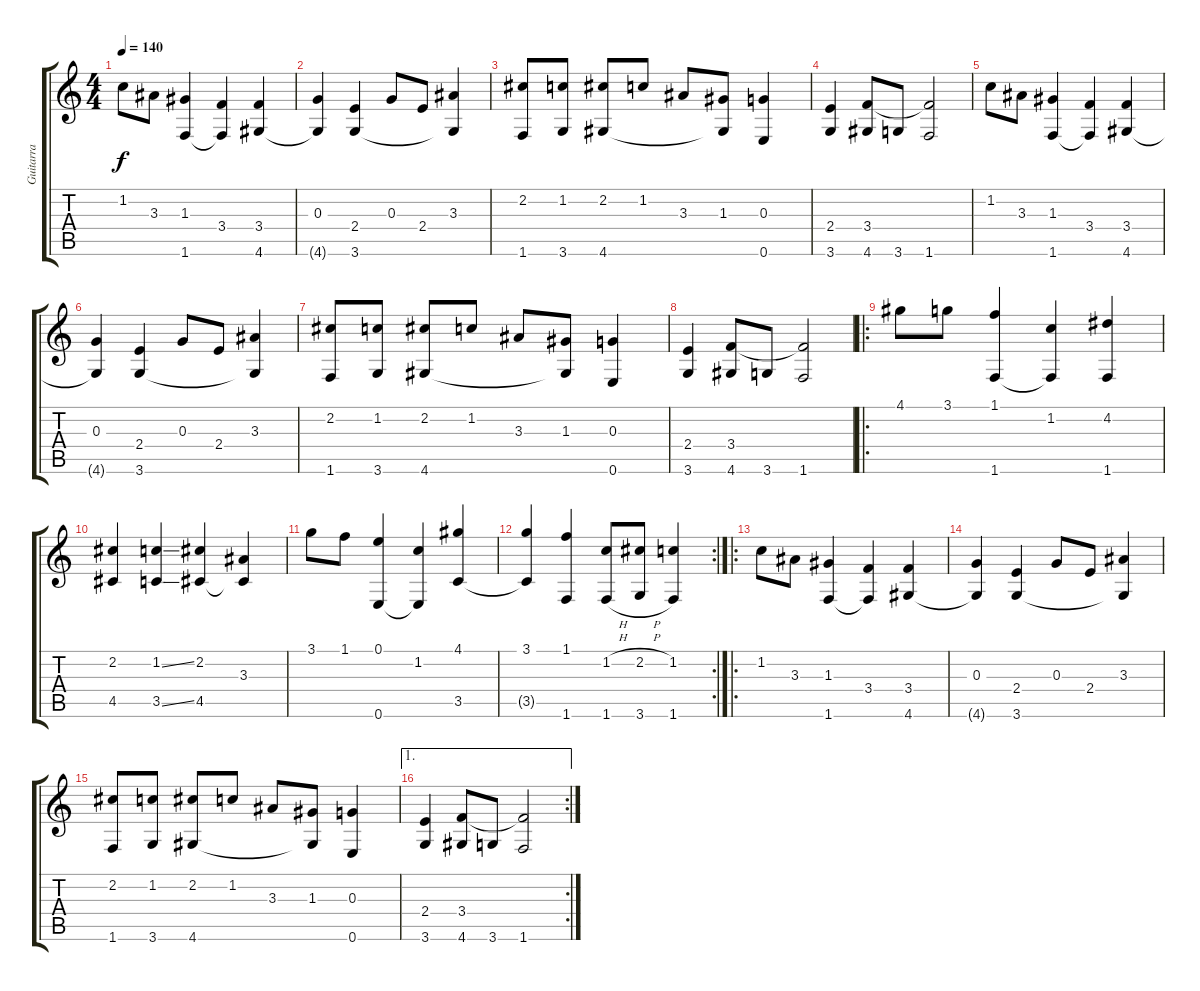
\track ("Guitarra" "Guitarra") {instrument acousticguitarnylon}
\staff {score tabs}
\tuning (E4 B3 G3 D3 A2 E2) {hide}
\ts (4 4)
\tempo 140
\clef g2
\ks c
1.2.8{dy f instrument acousticguitarnylon} 3.3.8 (1.3 1.6).4 (3.4 1.6{t}).4 (3.4 4.6).4 |
(0.3 4.6{t}).4 (2.4 3.6).4 0.3.8 2.4.8 (3.3 3.6{t}).4 |
(2.2 1.6).8 (1.2 3.6).8 (2.2 4.6).8 1.2.8 3.3.8 (1.3 4.6{t}).8 (0.3 0.6).4 |
(2.4 3.6).4 (3.4 4.6).8 3.6.8 (3.4{t} 1.6).2 |
1.2.8 3.3.8 (1.3 1.6).4 (3.4 1.6{t}).4 (3.4 4.6).4 |
(0.3 4.6{t}).4 (2.4 3.6).4 0.3.8 2.4.8 (3.3 3.6{t}).4 |
(2.2 1.6).8 (1.2 3.6).8 (2.2 4.6).8 1.2.8 3.3.8 (1.3 4.6{t}).8 (0.3 0.6).4 |
(2.4 3.6).4 (3.4 4.6).8 3.6.8 (3.4{t} 1.6).2 |
\ro
4.1.8 3.1.8 (1.1 1.6).4 (1.2 1.6{t}).4 (4.2 1.6).4 |
(2.2 4.5).4 (1.2{ss} 3.5{ss}).4 (2.2 4.5).4 (3.3 4.5{t}).4 |
3.1.8 1.1.8 (0.1 0.6).4 (1.2 0.6{t}).4 (4.1 3.5).4 |
\rc 2
(3.1 3.5{t}).4 (1.1 1.6).4 (1.2{h} 1.6{h}).8 (2.2{h} 3.6{h}).8 (1.2 1.6).4 |
\ro
1.2.8 3.3.8 (1.3 1.6).4 (3.4 1.6{t}).4 (3.4 4.6).4 |
(0.3 4.6{t}).4 (2.4 3.6).4 0.3.8 2.4.8 (3.3 3.6{t}).4 |
(2.2 1.6).8 (1.2 3.6).8 (2.2 4.6).8 1.2.8 3.3.8 (1.3 4.6{t}).8 (0.3 0.6).4 |
\ae 1
\rc 2
(2.4 3.6).4 (3.4 4.6).8 3.6.8 (3.4{t} 1.6).2
